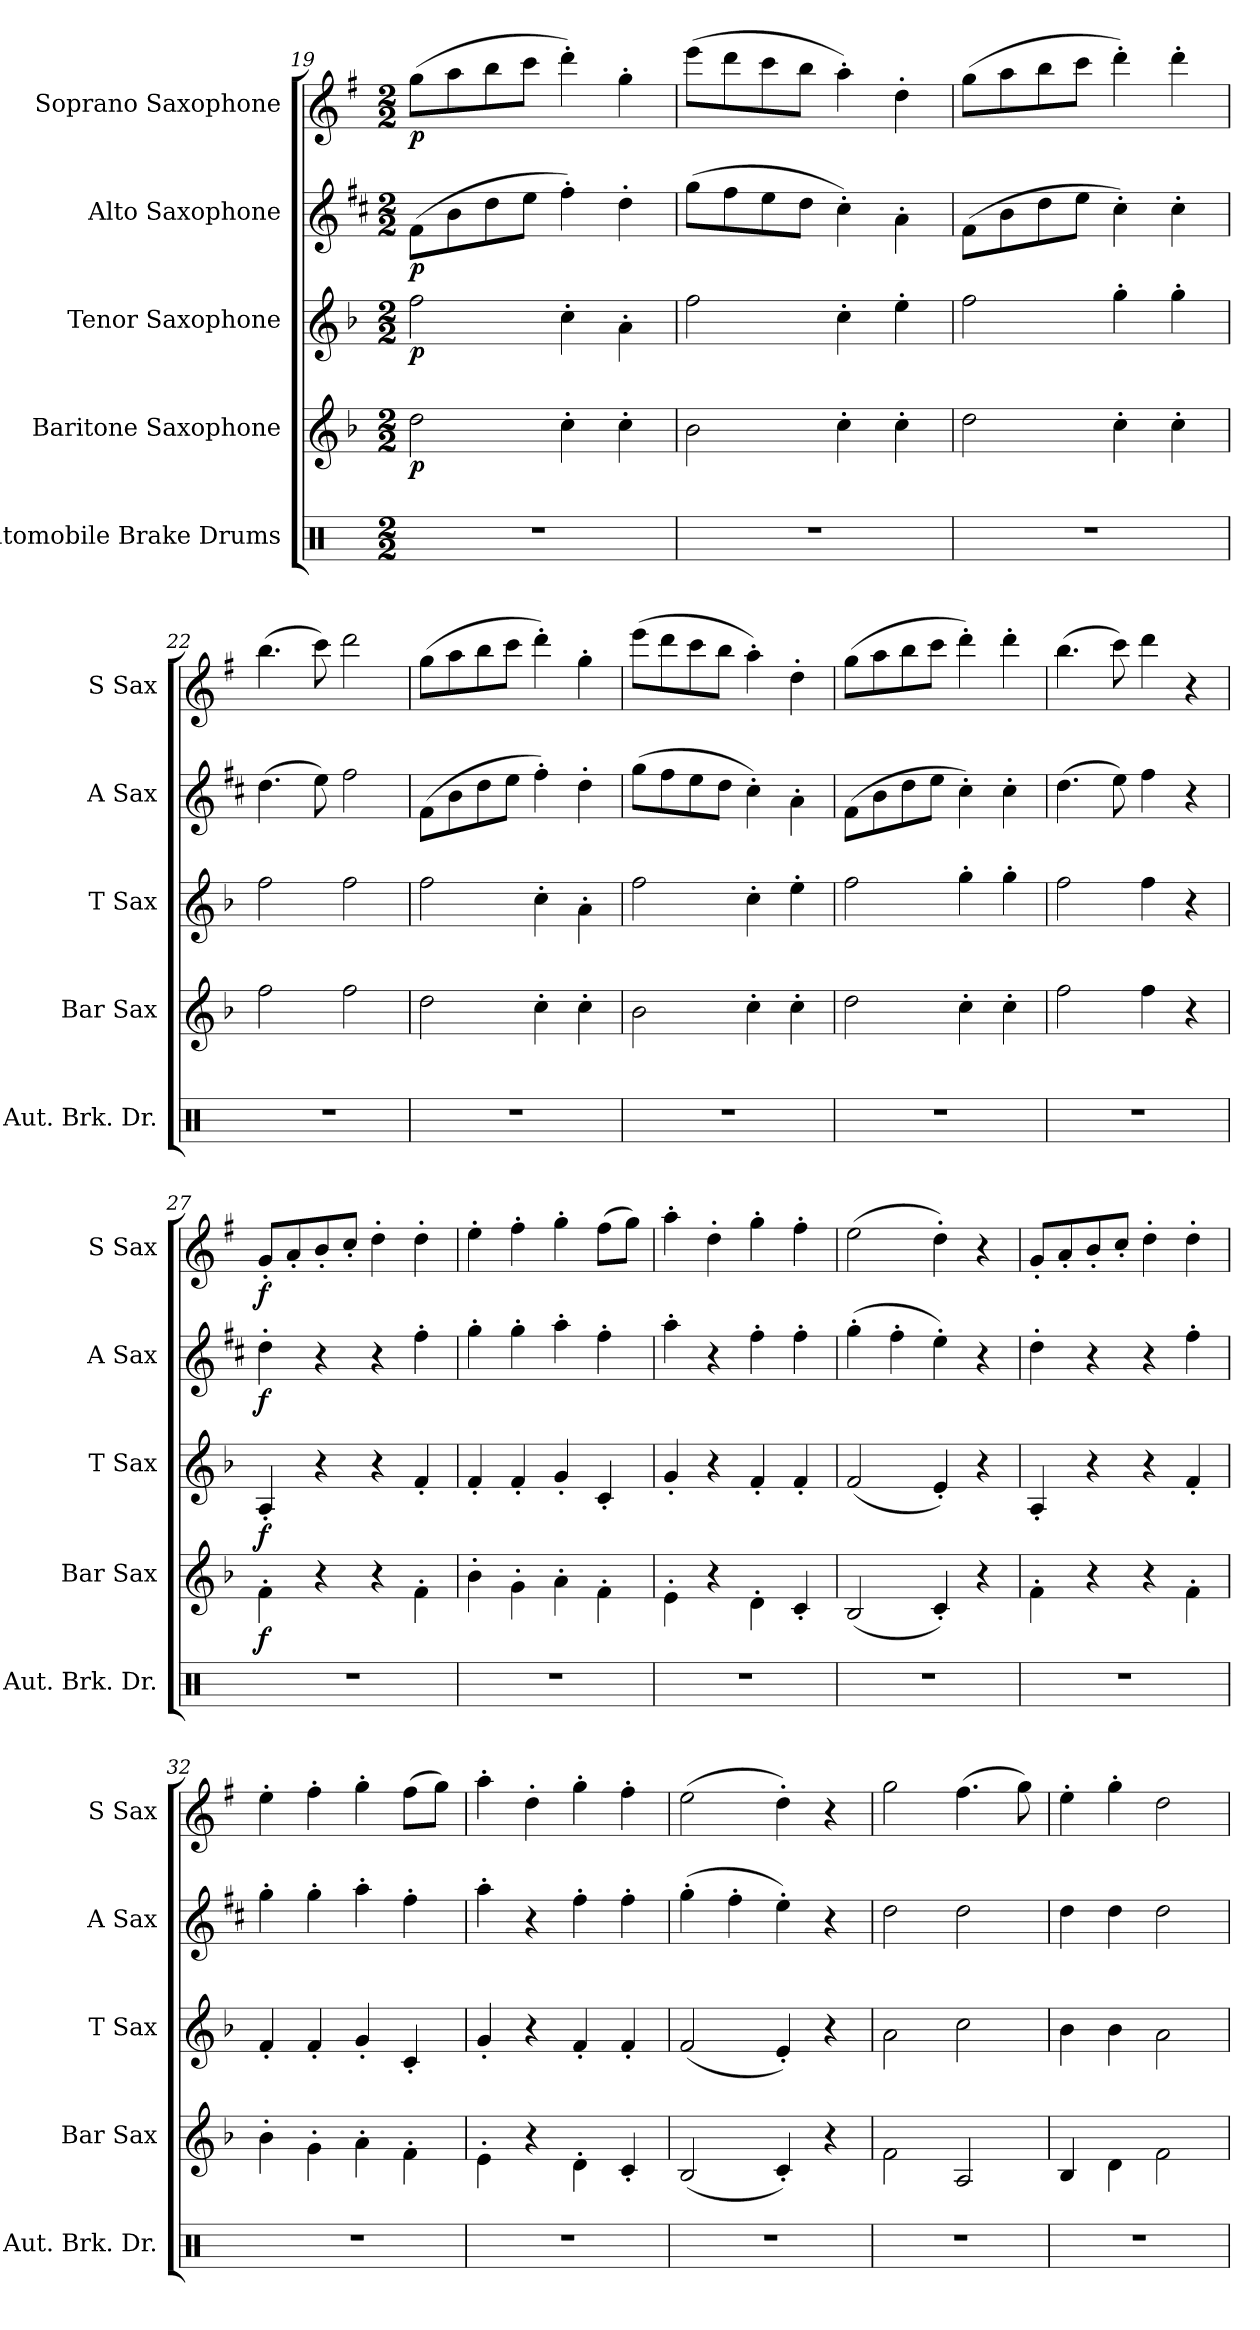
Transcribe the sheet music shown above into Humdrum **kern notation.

**kern	**kern	**dynam	**kern	**dynam	**kern	**dynam	**kern	**dynam
*part5	*part4	*part4	*part3	*part3	*part2	*part2	*part1	*part1
*staff5	*staff4	*staff4	*staff3	*staff3	*staff2	*staff2	*staff1	*staff1
*I"Automobile Brake Drums	*I"Baritone Saxophone	*	*I"Tenor Saxophone	*	*I"Alto Saxophone	*	*I"Soprano Saxophone	*
*I'Aut. Brk. Dr.	*I'Bar Sax	*	*I'T Sax	*	*I'A Sax	*	*I'S Sax	*
!!LO:LB:g=z
*clefX	*clefG2	*	*clefG2	*	*clefG2	*	*clefG2	*
*	*ITrd12c21	*	*ITrd8c14	*	*ITrd5c9	*	*ITrd1c2	*
*k[]	*k[b-]	*	*k[b-]	*	*k[b-]	*	*k[b-]	*
*M2/2	*M2/2	*	*M2/2	*	*M2/2	*	*M2/2	*
=19	=19	=19	=19	=19	=19	=19	=19	=19
!	!	!LO:DY:b	!	!LO:DY:b	!	!LO:DY:b	!	!LO:DY:b
1r	2d\	p	2f\	p	(8A\L	p	(8ff\L	p
.	.	.	.	.	8d\	.	8gg\	.
.	.	.	.	.	8f\	.	8aa\	.
.	.	.	.	.	8g\J	.	8bb-\J	.
.	4c'\	.	4c'\	.	4a'\)	.	4ccc'\)	.
.	4c'\	.	4A'\	.	4f'\	.	4ff'\	.
=20	=20	=20	=20	=20	=20	=20	=20	=20
1r	2B-\	.	2f\	.	(8b-\L	.	(8ddd\L	.
.	.	.	.	.	8a\	.	8ccc\	.
.	.	.	.	.	8g\	.	8bb-\	.
.	.	.	.	.	8f\J	.	8aa\J	.
.	4c'\	.	4c'\	.	4e'\)	.	4gg'\)	.
.	4c'\	.	4e'\	.	4c'\	.	4cc'\	.
=21	=21	=21	=21	=21	=21	=21	=21	=21
1r	2d\	.	2f\	.	(8A\L	.	(8ff\L	.
.	.	.	.	.	8d\	.	8gg\	.
.	.	.	.	.	8f\	.	8aa\	.
.	.	.	.	.	8g\J	.	8bb-\J	.
.	4c'\	.	4g'\	.	4e'\)	.	4ccc'\)	.
.	4c'\	.	4g'\	.	4e'\	.	4ccc'\	.
=22	=22	=22	=22	=22	=22	=22	=22	=22
1r	2f\	.	2f\	.	(4.f\	.	(4.aa\	.
.	.	.	.	.	8g\)	.	8bb-\)	.
.	2f\	.	2f\	.	2a\	.	2ccc\	.
=23	=23	=23	=23	=23	=23	=23	=23	=23
1r	2d\	.	2f\	.	(8A\L	.	(8ff\L	.
.	.	.	.	.	8d\	.	8gg\	.
.	.	.	.	.	8f\	.	8aa\	.
.	.	.	.	.	8g\J	.	8bb-\J	.
.	4c'\	.	4c'\	.	4a'\)	.	4ccc'\)	.
.	4c'\	.	4A'\	.	4f'\	.	4ff'\	.
!!LO:PB:g=z
=24	=24	=24	=24	=24	=24	=24	=24	=24
1r	2B-\	.	2f\	.	(8b-\L	.	(8ddd\L	.
.	.	.	.	.	8a\	.	8ccc\	.
.	.	.	.	.	8g\	.	8bb-\	.
.	.	.	.	.	8f\J	.	8aa\J	.
.	4c'\	.	4c'\	.	4e'\)	.	4gg'\)	.
.	4c'\	.	4e'\	.	4c'\	.	4cc'\	.
=25	=25	=25	=25	=25	=25	=25	=25	=25
1r	2d\	.	2f\	.	(8A\L	.	(8ff\L	.
.	.	.	.	.	8d\	.	8gg\	.
.	.	.	.	.	8f\	.	8aa\	.
.	.	.	.	.	8g\J	.	8bb-\J	.
.	4c'\	.	4g'\	.	4e'\)	.	4ccc'\)	.
.	4c'\	.	4g'\	.	4e'\	.	4ccc'\	.
=26	=26	=26	=26	=26	=26	=26	=26	=26
1r	2f\	.	2f\	.	(4.f\	.	(4.aa\	.
.	.	.	.	.	8g\)	.	8bb-\)	.
.	4f\	.	4f\	.	4a\	.	4ccc\	.
.	4r	.	4r	.	4r	.	4r	.
=27	=27	=27	=27	=27	=27	=27	=27	=27
!	!	!LO:DY:b	!	!LO:DY:b	!	!LO:DY:b	!	!LO:DY:b
1r	4F'\	f	4AA'/	f	4f'\	f	8f'/L	f
.	.	.	.	.	.	.	8g'/	.
.	4r	.	4r	.	4r	.	8a'/	.
.	.	.	.	.	.	.	8b-'/J	.
.	4r	.	4r	.	4r	.	4cc'\	.
.	4F'\	.	4F'/	.	4a'\	.	4cc'\	.
=28	=28	=28	=28	=28	=28	=28	=28	=28
1r	4B-'\	.	4F'/	.	4b-'\	.	4dd'\	.
.	4G'\	.	4F'/	.	4b-'\	.	4ee'\	.
.	4A'\	.	4G'/	.	4cc'\	.	4ff'\	.
.	4F'\	.	4C'/	.	4a'\	.	(8ee\L	.
.	.	.	.	.	.	.	8ff\J)	.
!!LO:LB:g=z
=29	=29	=29	=29	=29	=29	=29	=29	=29
1r	4E'\	.	4G'/	.	4cc'\	.	4gg'\	.
.	4r	.	4r	.	4r	.	4cc'\	.
.	4D'\	.	4F'/	.	4a'\	.	4ff'\	.
.	4C'/	.	4F'/	.	4a'\	.	4ee'\	.
=30	=30	=30	=30	=30	=30	=30	=30	=30
1r	(2BB-/	.	(2F/	.	(4b-'\	.	(2dd\	.
.	.	.	.	.	4a'\	.	.	.
.	4C'/)	.	4E'/)	.	4g'\)	.	4cc'\)	.
.	4r	.	4r	.	4r	.	4r	.
=31	=31	=31	=31	=31	=31	=31	=31	=31
1r	4F'\	.	4AA'/	.	4f'\	.	8f'/L	.
.	.	.	.	.	.	.	8g'/	.
.	4r	.	4r	.	4r	.	8a'/	.
.	.	.	.	.	.	.	8b-'/J	.
.	4r	.	4r	.	4r	.	4cc'\	.
.	4F'\	.	4F'/	.	4a'\	.	4cc'\	.
=32	=32	=32	=32	=32	=32	=32	=32	=32
1r	4B-'\	.	4F'/	.	4b-'\	.	4dd'\	.
.	4G'\	.	4F'/	.	4b-'\	.	4ee'\	.
.	4A'\	.	4G'/	.	4cc'\	.	4ff'\	.
.	4F'\	.	4C'/	.	4a'\	.	(8ee\L	.
.	.	.	.	.	.	.	8ff\J)	.
=33	=33	=33	=33	=33	=33	=33	=33	=33
1r	4E'\	.	4G'/	.	4cc'\	.	4gg'\	.
.	4r	.	4r	.	4r	.	4cc'\	.
.	4D'\	.	4F'/	.	4a'\	.	4ff'\	.
.	4C'/	.	4F'/	.	4a'\	.	4ee'\	.
=34	=34	=34	=34	=34	=34	=34	=34	=34
1r	(2BB-/	.	(2F/	.	(4b-'\	.	(2dd\	.
.	.	.	.	.	4a'\	.	.	.
.	4C'/)	.	4E'/)	.	4g'\)	.	4cc'\)	.
.	4r	.	4r	.	4r	.	4r	.
=35	=35	=35	=35	=35	=35	=35	=35	=35
1r	2F\	.	2A\	.	2f\	.	2ff\	.
.	2AA/	.	2c\	.	2f\	.	(4.ee\	.
.	.	.	.	.	.	.	8ff\)	.
!!LO:PB:g=z
=36	=36	=36	=36	=36	=36	=36	=36	=36
1r	4BB-/	.	4B-\	.	4f\	.	4dd'\	.
.	4D\	.	4B-\	.	4f\	.	4ff'\	.
.	2F\	.	2A\	.	2f\	.	2cc\	.
=	=	=	=	=	=	=	=	=
*-	*-	*-	*-	*-	*-	*-	*-	*-
